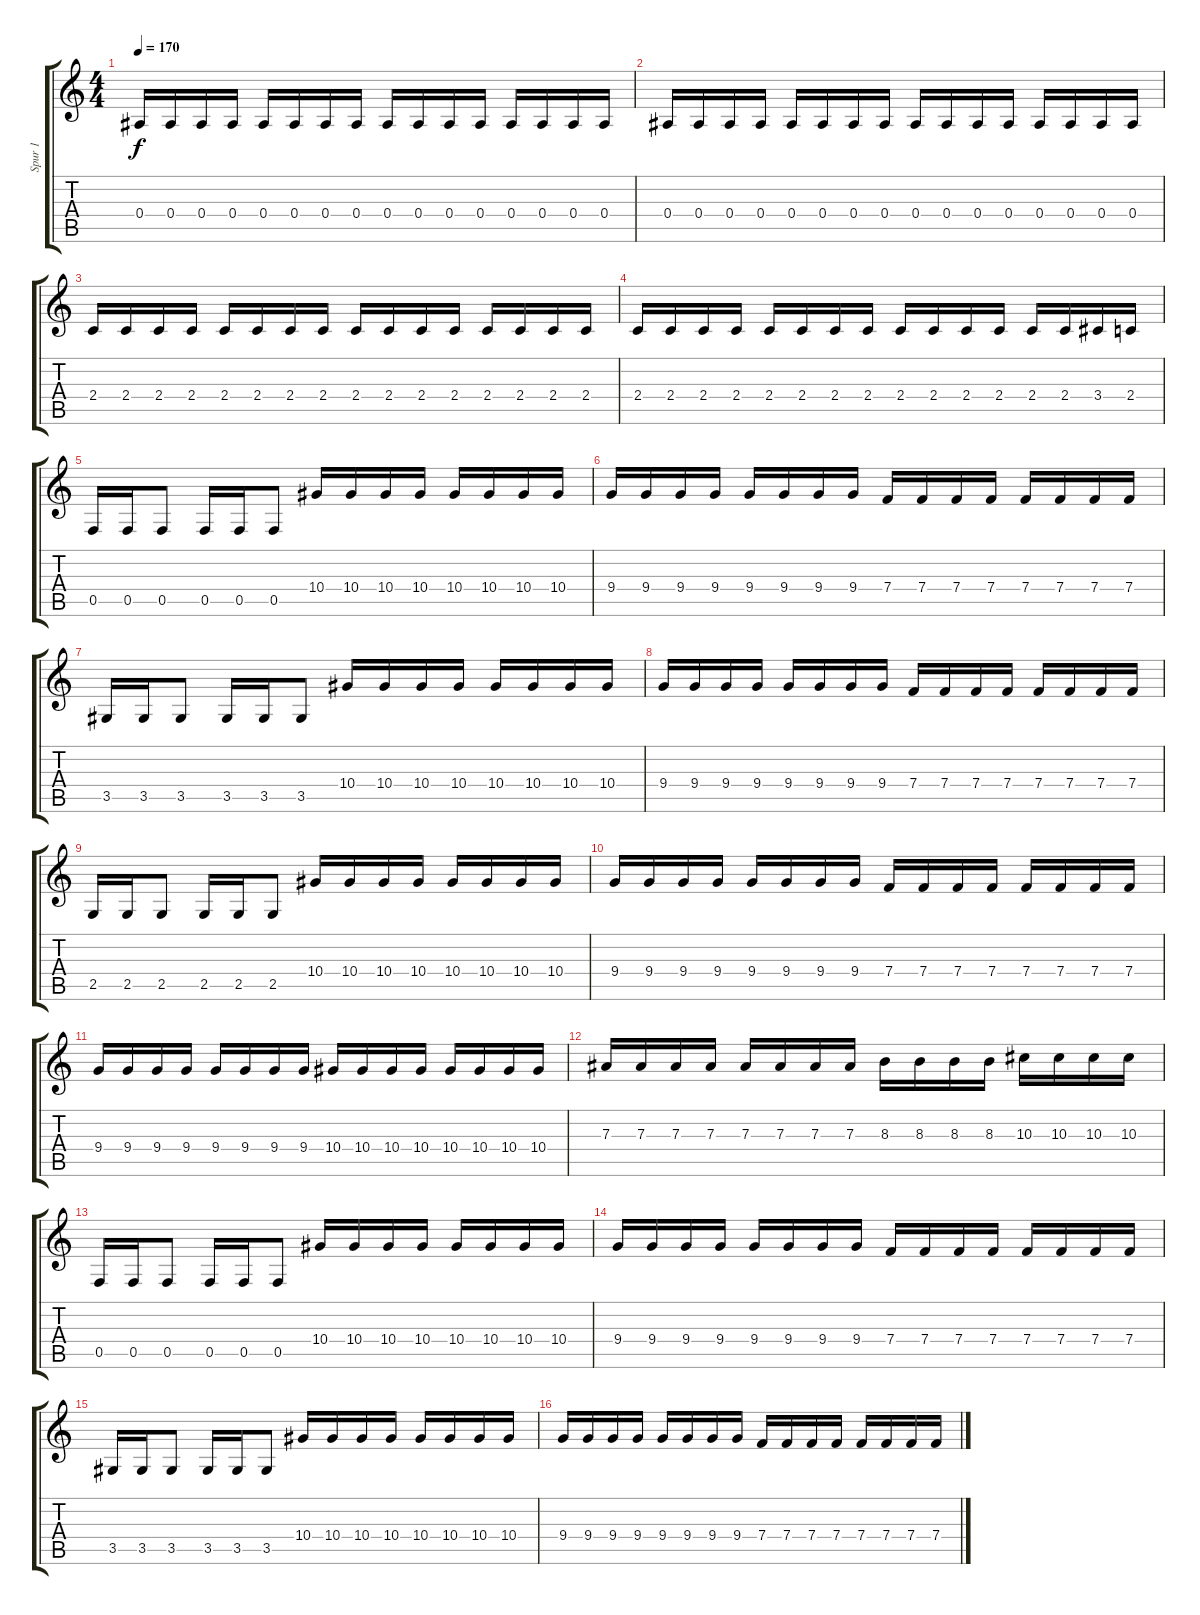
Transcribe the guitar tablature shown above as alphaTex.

\track ("Spur 1" "Spur 1") {solo instrument distortionguitar}
\staff {score tabs}
\tuning (C4 G3 Eb3 Bb2 F2 C2) {hide}
\ts (4 4)
\tempo 170
\clef g2
\ks c
0.4.16{dy f} 0.4.16 0.4.16 0.4.16 0.4.16 0.4.16 0.4.16 0.4.16 0.4.16 0.4.16 0.4.16 0.4.16 0.4.16 0.4.16 0.4.16 0.4.16 |
0.4.16 0.4.16 0.4.16 0.4.16 0.4.16 0.4.16 0.4.16 0.4.16 0.4.16 0.4.16 0.4.16 0.4.16 0.4.16 0.4.16 0.4.16 0.4.16 |
2.4.16 2.4.16 2.4.16 2.4.16 2.4.16 2.4.16 2.4.16 2.4.16 2.4.16 2.4.16 2.4.16 2.4.16 2.4.16 2.4.16 2.4.16 2.4.16 |
2.4.16 2.4.16 2.4.16 2.4.16 2.4.16 2.4.16 2.4.16 2.4.16 2.4.16 2.4.16 2.4.16 2.4.16 2.4.16 2.4.16 3.4.16 2.4.16 |
0.5.16 0.5.16 0.5.8 0.5.16 0.5.16 0.5.8 10.4.16 10.4.16 10.4.16 10.4.16 10.4.16 10.4.16 10.4.16 10.4.16 |
9.4.16 9.4.16 9.4.16 9.4.16 9.4.16 9.4.16 9.4.16 9.4.16 7.4.16 7.4.16 7.4.16 7.4.16 7.4.16 7.4.16 7.4.16 7.4.16 |
3.5.16 3.5.16 3.5.8 3.5.16 3.5.16 3.5.8 10.4.16 10.4.16 10.4.16 10.4.16 10.4.16 10.4.16 10.4.16 10.4.16 |
9.4.16 9.4.16 9.4.16 9.4.16 9.4.16 9.4.16 9.4.16 9.4.16 7.4.16 7.4.16 7.4.16 7.4.16 7.4.16 7.4.16 7.4.16 7.4.16 |
2.5.16 2.5.16 2.5.8 2.5.16 2.5.16 2.5.8 10.4.16 10.4.16 10.4.16 10.4.16 10.4.16 10.4.16 10.4.16 10.4.16 |
9.4.16 9.4.16 9.4.16 9.4.16 9.4.16 9.4.16 9.4.16 9.4.16 7.4.16 7.4.16 7.4.16 7.4.16 7.4.16 7.4.16 7.4.16 7.4.16 |
9.4.16 9.4.16 9.4.16 9.4.16 9.4.16 9.4.16 9.4.16 9.4.16 10.4.16 10.4.16 10.4.16 10.4.16 10.4.16 10.4.16 10.4.16 10.4.16 |
7.3.16 7.3.16 7.3.16 7.3.16 7.3.16 7.3.16 7.3.16 7.3.16 8.3.16 8.3.16 8.3.16 8.3.16 10.3.16 10.3.16 10.3.16 10.3.16 |
0.5.16 0.5.16 0.5.8 0.5.16 0.5.16 0.5.8 10.4.16 10.4.16 10.4.16 10.4.16 10.4.16 10.4.16 10.4.16 10.4.16 |
9.4.16 9.4.16 9.4.16 9.4.16 9.4.16 9.4.16 9.4.16 9.4.16 7.4.16 7.4.16 7.4.16 7.4.16 7.4.16 7.4.16 7.4.16 7.4.16 |
3.5.16 3.5.16 3.5.8 3.5.16 3.5.16 3.5.8 10.4.16 10.4.16 10.4.16 10.4.16 10.4.16 10.4.16 10.4.16 10.4.16 |
9.4.16 9.4.16 9.4.16 9.4.16 9.4.16 9.4.16 9.4.16 9.4.16 7.4.16 7.4.16 7.4.16 7.4.16 7.4.16 7.4.16 7.4.16 7.4.16
